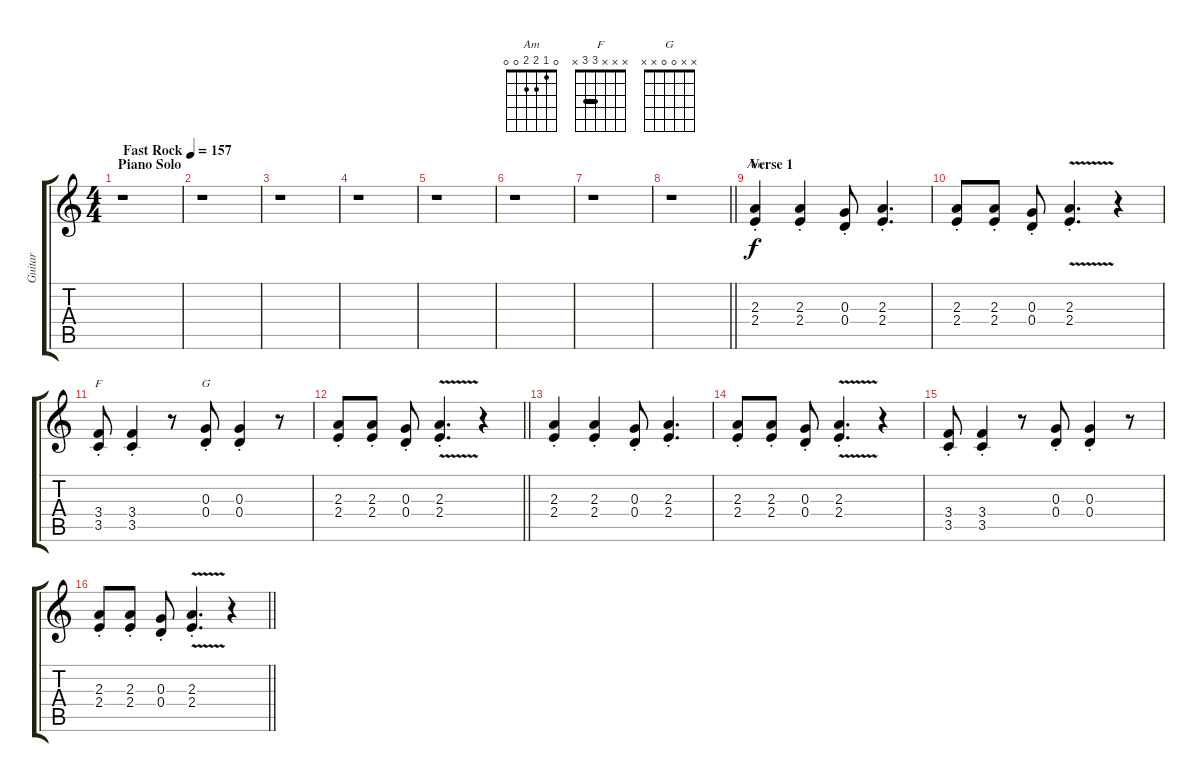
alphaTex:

\track ("Guitar" "Guitar") {instrument overdrivenguitar}
\staff {score tabs}
\tuning (E4 B3 G3 D3 A2 E2) {hide}
\chord ("Am" 0 1 2 2 0 0)
\chord ("F" x x x 3 3 x) {barre 3}
\chord ("G" x x 0 0 x x)
\ts (4 4)
\section ("" "Piano Solo")
\tempo (157 "Fast Rock")
\clef g2
\ks c
r.1{dy f instrument overdrivenguitar} |
r.1 |
r.1 |
r.1 |
r.1 |
r.1 |
r.1 |
\barLineRight lightlight
r.1 |
\section ("" "Verse 1")
(2.3{st} 2.4{st}).4{ch "Am"} (2.3{st} 2.4{st}).4 (0.3{st} 0.4{st}).8 (2.3{st} 2.4{st}).4{d} |
(2.3{st} 2.4{st}).8 (2.3{st} 2.4{st}).8 (0.3{st} 0.4{st}).8 (2.3{v st} 2.4{st}).4{d} r.4 |
(3.4{st} 3.5{st}).8{ch "F"} (3.4{st} 3.5{st}).4 r.8 (0.3{st} 0.4{st}).8{ch "G"} (0.3{st} 0.4{st}).4 r.8 |
\barLineRight lightlight
(2.3{st} 2.4{st}).8 (2.3{st} 2.4{st}).8 (0.3{st} 0.4{st}).8 (2.3{v st} 2.4{st}).4{d} r.4 |
(2.3{st} 2.4{st}).4 (2.3{st} 2.4{st}).4 (0.3{st} 0.4{st}).8 (2.3{st} 2.4{st}).4{d} |
(2.3{st} 2.4{st}).8 (2.3{st} 2.4{st}).8 (0.3{st} 0.4{st}).8 (2.3{v st} 2.4{st}).4{d} r.4 |
(3.4{st} 3.5{st}).8 (3.4{st} 3.5{st}).4 r.8 (0.3{st} 0.4{st}).8 (0.3{st} 0.4{st}).4 r.8 |
\barLineRight lightlight
(2.3{st} 2.4{st}).8 (2.3{st} 2.4{st}).8 (0.3{st} 0.4{st}).8 (2.3{v st} 2.4{st}).4{d} r.4
